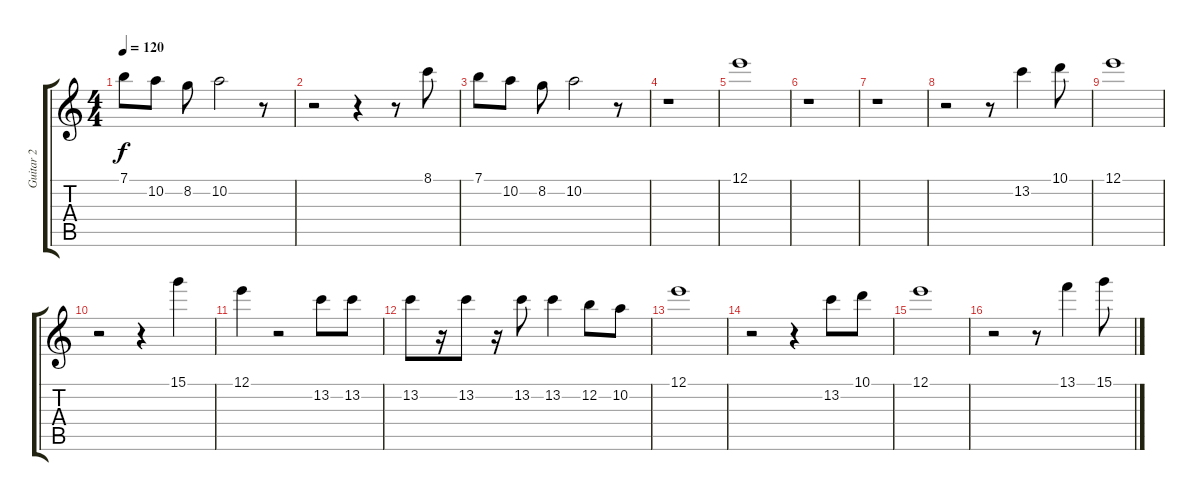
\track ("Guitar 2" "Guitar 2") {instrument acousticguitarnylon}
\staff {score tabs}
\tuning (E4 B3 G3 D3 A2 E2) {hide}
\ts (4 4)
\tempo 120
\clef g2
\ks c
7.1.8{dy f} 10.2.8 8.2.8 10.2.2 r.8 |
r.2 r.4 r.8 8.1.8 |
7.1.8 10.2.8 8.2.8 10.2.2 r.8 |
r.1 |
12.1.1 |
r.1 |
r.1 |
r.2 r.8 13.2.4 10.1.8 |
12.1.1 |
r.2 r.4 15.1.4 |
12.1.4 r.2 13.2.8 13.2.8 |
13.2.8 r.16 13.2.8 r.16 13.2.8 13.2.4 12.2.8 10.2.8 |
12.1.1 |
r.2 r.4 13.2.8 10.1.8 |
12.1.1 |
r.2 r.8 13.1.4 15.1.8
